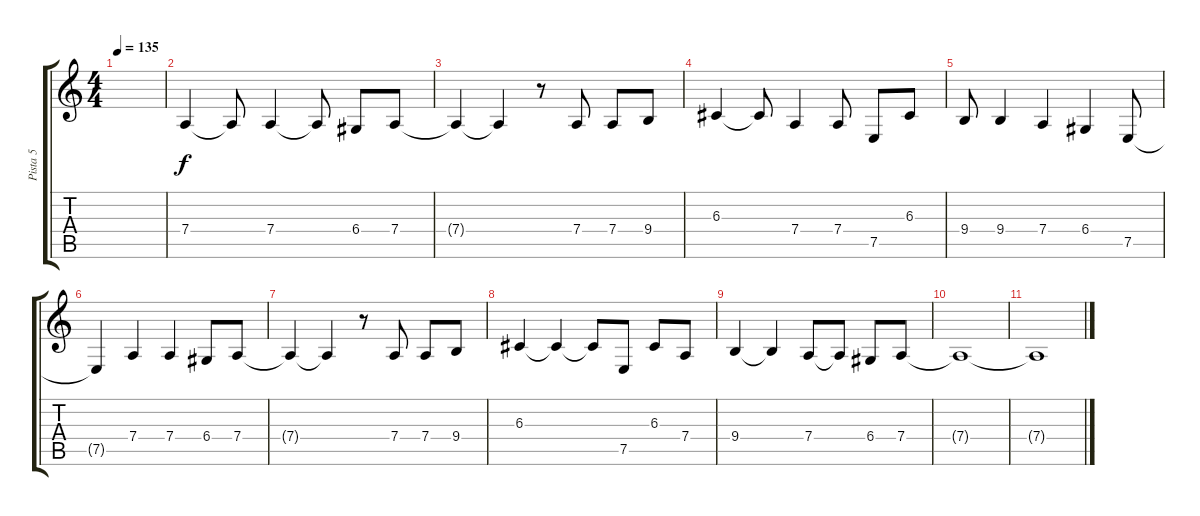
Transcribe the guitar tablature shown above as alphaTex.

\track ("Pista 5" "Pista 5") {instrument sopranosax}
\staff {score tabs}
\tuning (E4 B3 G3 D3 A2 E2) {hide}
\ts (4 4)
\tempo 135
\clef g2
\ks c
|
7.4.4 7.4{t}.8 7.4.4 7.4{t}.8 6.4.8 7.4.8 |
7.4{t}.4 7.4{t}.4 r.8 7.4.8 7.4.8 9.4.8 |
6.3.4 6.3{t}.8 7.4.4 7.4.8 7.5.8 6.3.8 |
9.4.8 9.4.4 7.4.4 6.4.4 7.5.8 |
7.5{t}.4 7.4.4 7.4.4 6.4.8 7.4.8 |
7.4{t}.4 7.4{t}.4 r.8 7.4.8 7.4.8 9.4.8 |
6.3.4 6.3{t}.4 6.3{t}.8 7.5.8 6.3.8 7.4.8 |
9.4.4 9.4{t}.4 7.4.8 7.4{t}.8 6.4.8 7.4.8 |
7.4{t}.1 |
7.4{t}.1
